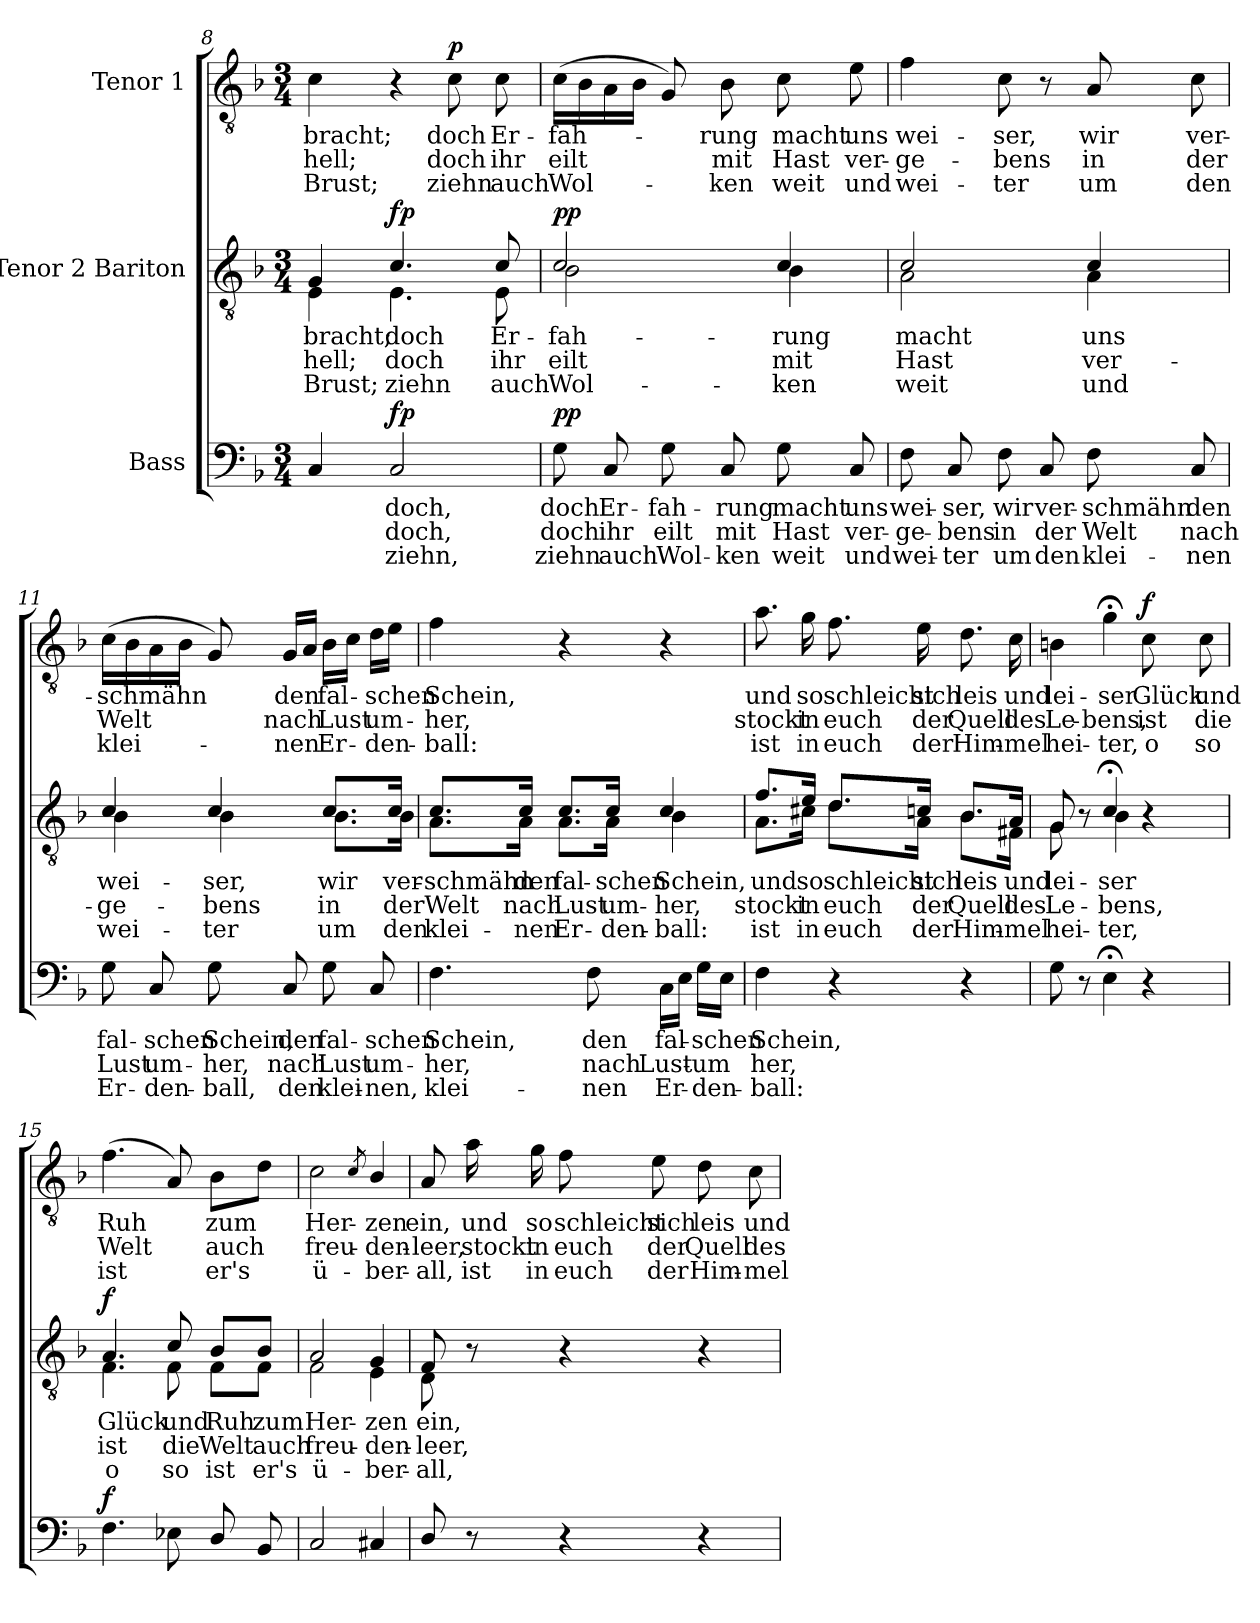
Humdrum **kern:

**kern	**text	**text	**text	**dynam	**kern	**text	**text	**text	**dynam	**kern	**text	**text	**text	**dynam
*part3	*part3	*part3	*part3	*part3	*part2	*part2	*part2	*part2	*part2	*part1	*part1	*part1	*part1	*part1
*staff3	*staff3	*staff3	*staff3	*staff3	*staff2	*staff2	*staff2	*staff2	*staff2	*staff1	*staff1	*staff1	*staff1	*staff1
*I"Bass	*	*	*	*	*I"Tenor 2 Bariton	*	*	*	*	*I"Tenor 1	*	*	*	*
*clefF4	*	*	*	*	*clefGv2	*	*	*	*	*clefGv2	*	*	*	*
*k[b-]	*	*	*	*	*k[b-]	*	*	*	*	*k[b-]	*	*	*	*
*M3/4	*	*	*	*	*M3/4	*	*	*	*	*M3/4	*	*	*	*
=8	=8	=8	=8	=8	=8	=8	=8	=8	=8	=8	=8	=8	=8	=8
!	!	!	!	!	!	!LO:LY:b	!LO:LY:b	!LO:LY:b	!	!	!LO:LY:b	!LO:LY:b	!LO:LY:b	!
*	*	*	*	*	*^	*	*	*	*	*	*	*	*	*
4C/	.	.	.	.	4G/	4E\	-bracht;	hell;	Brust;	.	4c\	-bracht;	hell;	Brust;	.
!	!LO:LY:b	!LO:LY:b	!LO:LY:b	!LO:DY:a	!	!	!LO:LY:b	!LO:LY:b	!LO:LY:b	!LO:DY:a	!	!	!	!	!
2C/	doch,	doch,	ziehn,	fp	4.c/	4.E\	doch	doch	ziehn	fp	4r	.	.	.	.
!	!	!	!	!	!	!	!	!	!	!	!	!LO:LY:b	!LO:LY:b	!LO:LY:b	!LO:DY:a
.	.	.	.	.	.	.	.	.	.	.	8c\	doch	doch	ziehn	p
!	!	!	!	!	!	!	!LO:LY:b	!LO:LY:b	!LO:LY:b	!	!	!LO:LY:b	!LO:LY:b	!LO:LY:b	!
.	.	.	.	.	8c/	8E\	Er-	ihr	auch	.	8c\	Er-	ihr	auch	.
=9	=9	=9	=9	=9	=9	=9	=9	=9	=9	=9	=9	=9	=9	=9	=9
!	!LO:LY:b	!LO:LY:b	!LO:LY:b	!LO:DY:a	!	!	!LO:LY:b	!LO:LY:b	!LO:LY:b	!LO:DY:a	!	!LO:LY:b	!LO:LY:b	!LO:LY:b	!
8G\	doch	doch	ziehn	pp	2c/	2B-\	-fah-	eilt	Wol-	pp	(16c\LL	-fah-	eilt	Wol-	.
.	.	.	.	.	.	.	.	.	.	.	16B-\	.	.	.	.
!	!LO:LY:b	!LO:LY:b	!LO:LY:b	!	!	!	!	!	!	!	!	!	!	!	!
8C/	Er-	ihr	auch	.	.	.	.	.	.	.	16A\	.	.	.	.
.	.	.	.	.	.	.	.	.	.	.	16B-\JJ	.	.	.	.
!	!LO:LY:b	!LO:LY:b	!LO:LY:b	!	!	!	!	!	!	!	!	!	!	!	!
8G\	-fah-	eilt	Wol-	.	.	.	.	.	.	.	8G/)	.	.	.	.
!	!LO:LY:b	!LO:LY:b	!LO:LY:b	!	!	!	!	!	!	!	!	!LO:LY:b	!LO:LY:b	!LO:LY:b	!
8C/	-rung	mit	-ken	.	.	.	.	.	.	.	8B-\	-rung	mit	-ken	.
!	!LO:LY:b	!LO:LY:b	!LO:LY:b	!	!	!	!LO:LY:b	!LO:LY:b	!LO:LY:b	!	!	!LO:LY:b	!LO:LY:b	!LO:LY:b	!
8G\	macht	Hast	weit	.	4c/	4B-\	-rung	mit	-ken	.	8c\	macht	Hast	weit	.
!	!LO:LY:b	!LO:LY:b	!LO:LY:b	!	!	!	!	!	!	!	!	!LO:LY:b	!LO:LY:b	!LO:LY:b	!
8C/	uns	ver-	und	.	.	.	.	.	.	.	8e\	uns	ver-	und	.
!!LO:LB:g=z
=10	=10	=10	=10	=10	=10	=10	=10	=10	=10	=10	=10	=10	=10	=10	=10
!	!LO:LY:b	!LO:LY:b	!LO:LY:b	!	!	!	!LO:LY:b	!LO:LY:b	!LO:LY:b	!	!	!LO:LY:b	!LO:LY:b	!LO:LY:b	!
8F\	wei-	-ge-	wei-	.	2c/	2A\	macht	Hast	weit	.	4f\	wei-	-ge-	wei-	.
!	!LO:LY:b	!LO:LY:b	!LO:LY:b	!	!	!	!	!	!	!	!	!	!	!	!
8C/	-ser,	-bens	-ter	.	.	.	.	.	.	.	.	.	.	.	.
!	!LO:LY:b	!LO:LY:b	!LO:LY:b	!	!	!	!	!	!	!	!	!LO:LY:b	!LO:LY:b	!LO:LY:b	!
8F\	wir	in	um	.	.	.	.	.	.	.	8c\	-ser,	-bens	-ter	.
!	!LO:LY:b	!LO:LY:b	!LO:LY:b	!	!	!	!	!	!	!	!	!	!	!	!
8C/	ver-	der	den	.	.	.	.	.	.	.	8r	.	.	.	.
!	!LO:LY:b	!LO:LY:b	!LO:LY:b	!	!	!	!LO:LY:b	!LO:LY:b	!LO:LY:b	!	!	!LO:LY:b	!LO:LY:b	!LO:LY:b	!
8F\	-schmähn	Welt	klei-	.	4c/	4A\	uns	ver-	und	.	8A/	wir	in	um	.
!	!LO:LY:b	!LO:LY:b	!LO:LY:b	!	!	!	!	!	!	!	!	!LO:LY:b	!LO:LY:b	!LO:LY:b	!
8C/	den	nach	-nen	.	.	.	.	.	.	.	8c\	ver-	der	den	.
=11	=11	=11	=11	=11	=11	=11	=11	=11	=11	=11	=11	=11	=11	=11	=11
!	!LO:LY:b	!LO:LY:b	!LO:LY:b	!	!	!	!LO:LY:b	!LO:LY:b	!LO:LY:b	!	!	!LO:LY:b	!LO:LY:b	!LO:LY:b	!
8G\	fal-	Lust	Er-	.	4c/	4B-\	wei-	-ge-	wei-	.	(16c\LL	-schmähn	Welt	klei-	.
.	.	.	.	.	.	.	.	.	.	.	16B-\	.	.	.	.
!	!LO:LY:b	!LO:LY:b	!LO:LY:b	!	!	!	!	!	!	!	!	!	!	!	!
8C/	-schen	um-	-den-	.	.	.	.	.	.	.	16A\	.	.	.	.
.	.	.	.	.	.	.	.	.	.	.	16B-\JJ	.	.	.	.
!	!LO:LY:b	!LO:LY:b	!LO:LY:b	!	!	!	!LO:LY:b	!LO:LY:b	!LO:LY:b	!	!	!	!	!	!
8G\	Schein,	-her,	-ball,	.	4c/	4B-\	-ser,	-bens	-ter	.	8G/)	.	.	.	.
!	!LO:LY:b	!LO:LY:b	!LO:LY:b	!	!	!	!	!	!	!	!	!LO:LY:b	!LO:LY:b	!LO:LY:b	!
8C/	den	nach	den	.	.	.	.	.	.	.	16G/LL	den	nach	-nen	.
.	.	.	.	.	.	.	.	.	.	.	16A/JJ	.	.	.	.
!	!LO:LY:b	!LO:LY:b	!LO:LY:b	!	!	!	!LO:LY:b	!LO:LY:b	!LO:LY:b	!	!	!LO:LY:b	!LO:LY:b	!LO:LY:b	!
8G\	fal-	Lust	klei-	.	8.c/L	8.B-\L	wir	in	um	.	16B-\LL	fal-	Lust	Er-	.
.	.	.	.	.	.	.	.	.	.	.	16c\JJ	.	.	.	.
!	!LO:LY:b	!LO:LY:b	!LO:LY:b	!	!	!	!	!	!	!	!	!LO:LY:b	!LO:LY:b	!LO:LY:b	!
8C/	-schen	um-	-nen,	.	.	.	.	.	.	.	16d\LL	-schen	um-	-den-	.
!	!	!	!	!	!	!	!LO:LY:b	!LO:LY:b	!LO:LY:b	!	!	!	!	!	!
.	.	.	.	.	16c/Jk	16B-\Jk	ver-	der	den	.	16e\JJ	.	.	.	.
!!LO:LB:g=z
=12	=12	=12	=12	=12	=12	=12	=12	=12	=12	=12	=12	=12	=12	=12	=12
!	!LO:LY:b	!LO:LY:b	!LO:LY:b	!	!	!	!LO:LY:b	!LO:LY:b	!LO:LY:b	!	!	!LO:LY:b	!LO:LY:b	!LO:LY:b	!
4.F\	Schein,	-her,	klei-	.	8.c/L	8.A\L	-schmähn	Welt	klei-	.	4f\	Schein,	-her,	-ball:	.
!	!	!	!	!	!	!	!LO:LY:b	!LO:LY:b	!LO:LY:b	!	!	!	!	!	!
.	.	.	.	.	16c/Jk	16A\Jk	den	nach	-nen	.	.	.	.	.	.
!	!	!	!	!	!	!	!LO:LY:b	!LO:LY:b	!LO:LY:b	!	!	!	!	!	!
.	.	.	.	.	8.c/L	8.A\L	fal-	Lust	Er-	.	4r	.	.	.	.
!	!LO:LY:b	!LO:LY:b	!LO:LY:b	!	!	!	!	!	!	!	!	!	!	!	!
8F\	den	nach	-nen	.	.	.	.	.	.	.	.	.	.	.	.
!	!	!	!	!	!	!	!LO:LY:b	!LO:LY:b	!LO:LY:b	!	!	!	!	!	!
.	.	.	.	.	16c/Jk	16A\Jk	-schen	um-	-den-	.	.	.	.	.	.
!	!LO:LY:b	!LO:LY:b	!LO:LY:b	!	!	!	!LO:LY:b	!LO:LY:b	!LO:LY:b	!	!	!	!	!	!
16C\LL	fal-	Lust-	Er-	.	4c/	4B-\	Schein,	-her,	-ball:	.	4r	.	.	.	.
16E\JJ	.	.	.	.	.	.	.	.	.	.	.	.	.	.	.
!	!LO:LY:b	!LO:LY:b	!LO:LY:b	!	!	!	!	!	!	!	!	!	!	!	!
16G\LL	-schen	-um	-den-	.	.	.	.	.	.	.	.	.	.	.	.
16E\JJ	.	.	.	.	.	.	.	.	.	.	.	.	.	.	.
=13	=13	=13	=13	=13	=13	=13	=13	=13	=13	=13	=13	=13	=13	=13	=13
!	!LO:LY:b	!LO:LY:b	!LO:LY:b	!	!	!	!LO:LY:b	!LO:LY:b	!LO:LY:b	!	!	!LO:LY:b	!LO:LY:b	!LO:LY:b	!
4F\	Schein,	her,	-ball:	.	8.f/L	8.A\L	und	stockt	ist	.	8.a\	und	stockt	ist	.
!	!	!	!	!	!	!	!LO:LY:b	!LO:LY:b	!LO:LY:b	!	!	!LO:LY:b	!LO:LY:b	!LO:LY:b	!
.	.	.	.	.	16e/Jk	16c#X\Jk	so	in	in	.	16g\	so	in	in	.
!	!	!	!	!	!	!	!LO:LY:b	!LO:LY:b	!LO:LY:b	!	!	!LO:LY:b	!LO:LY:b	!LO:LY:b	!
4r	.	.	.	.	8.d/L	8.d\L	schleicht	euch	euch	.	8.f\	schleicht	euch	euch	.
!	!	!	!	!	!	!	!LO:LY:b	!LO:LY:b	!LO:LY:b	!	!	!LO:LY:b	!LO:LY:b	!LO:LY:b	!
.	.	.	.	.	16cn/Jk	16A\Jk	sich	der	der	.	16e\	sich	der	der	.
!	!	!	!	!	!	!	!LO:LY:b	!LO:LY:b	!LO:LY:b	!	!	!LO:LY:b	!LO:LY:b	!LO:LY:b	!
4r	.	.	.	.	8.B-/L	8.B-\L	leis	Quell	Him-	.	8.d\	leis	Quell	Him-	.
!	!	!	!	!	!	!	!LO:LY:b	!LO:LY:b	!LO:LY:b	!	!	!LO:LY:b	!LO:LY:b	!LO:LY:b	!
.	.	.	.	.	16A/Jk	16F#X\Jk	und	des	-mel	.	16c\	und	des	-mel	.
!!LO:PB:g=z
=14	=14	=14	=14	=14	=14	=14	=14	=14	=14	=14	=14	=14	=14	=14	=14
!	!	!	!	!	!	!	!LO:LY:b	!LO:LY:b	!LO:LY:b	!	!	!LO:LY:b	!LO:LY:b	!LO:LY:b	!
8G\	.	.	.	.	8G/	8G\	lei-	Le-	hei-	.	4Bn\	lei-	Le-	hei-	.
8r	.	.	.	.	8r	8ryy	.	.	.	.	.	.	.	.	.
!	!	!	!	!	!	!	!LO:LY:b	!LO:LY:b	!LO:LY:b	!	!	!LO:LY:b	!LO:LY:b	!LO:LY:b	!
4E;<\	.	.	.	.	4c;</	4B-\	-ser	-bens,	-ter,	.	4g;<\	-ser	-bens,	-ter,	.
!	!	!	!	!	!	!	!	!	!	!	!	!LO:LY:b	!LO:LY:b	!LO:LY:b	!LO:DY:a
4r	.	.	.	.	4r	4ryy	.	.	.	.	8c\	Glück	ist	o	f
!	!	!	!	!	!	!	!	!	!	!	!	!LO:LY:b	!LO:LY:b	!LO:LY:b	!
.	.	.	.	.	.	.	.	.	.	.	8c\	und	die	so	.
=15	=15	=15	=15	=15	=15	=15	=15	=15	=15	=15	=15	=15	=15	=15	=15
!	!	!	!	!LO:DY:a	!	!	!LO:LY:b	!LO:LY:b	!LO:LY:b	!LO:DY:a	!	!LO:LY:b	!LO:LY:b	!LO:LY:b	!
4.F\	.	.	.	f	4.A/	4.F\	Glück	ist	o	f	(4.f\	Ruh	Welt	ist	.
!	!	!	!	!	!	!	!LO:LY:b	!LO:LY:b	!LO:LY:b	!	!	!	!	!	!
8E-X\	.	.	.	.	8c/	8F\	und	die	so	.	8A/)	.	.	.	.
!	!	!	!	!	!	!	!LO:LY:b	!LO:LY:b	!LO:LY:b	!	!	!LO:LY:b	!LO:LY:b	!LO:LY:b	!
8D/	.	.	.	.	8B-/L	8F\L	Ruh	Welt	ist	.	8B-\L	zum	auch	er's	.
!	!	!	!	!	!	!	!LO:LY:b	!LO:LY:b	!LO:LY:b	!	!	!	!	!	!
8BB-/	.	.	.	.	8B-/J	8F\J	zum	auch	er's	.	8d\J	.	.	.	.
!!LO:LB:g=z
=16	=16	=16	=16	=16	=16	=16	=16	=16	=16	=16	=16	=16	=16	=16	=16
!	!	!	!	!	!	!	!LO:LY:b	!LO:LY:b	!LO:LY:b	!	!	!LO:LY:b	!LO:LY:b	!LO:LY:b	!
2C/	.	.	.	.	2A/	2F\	Her-	freu-	ü-	.	2c\	Her-	freu-	ü-	.
.	.	.	.	.	.	.	.	.	.	.	8qc/	.	.	.	.
!	!	!	!	!	!	!	!LO:LY:b	!LO:LY:b	!LO:LY:b	!	!	!LO:LY:b	!LO:LY:b	!LO:LY:b	!
4C#X/	.	.	.	.	4G/	4E\	-zen	-den-	-ber-	.	4B-/	-zen	-den-	-ber-	.
=17	=17	=17	=17	=17	=17	=17	=17	=17	=17	=17	=17	=17	=17	=17	=17
!	!	!	!	!	!	!	!LO:LY:b	!LO:LY:b	!LO:LY:b	!	!	!LO:LY:b	!LO:LY:b	!LO:LY:b	!
8D/	.	.	.	.	8F/	8D\	ein,	-leer,	-all,	.	8A/	ein,	-leer,	-all,	.
!	!	!	!	!	!	!	!	!	!	!	!	!LO:LY:b	!LO:LY:b	!LO:LY:b	!
8r	.	.	.	.	8r	8ryy	.	.	.	.	16a\	und	stockt	ist	.
!	!	!	!	!	!	!	!	!	!	!	!	!LO:LY:b	!LO:LY:b	!LO:LY:b	!
.	.	.	.	.	.	.	.	.	.	.	16g\	so	in	in	.
!	!	!	!	!	!	!	!	!	!	!	!	!LO:LY:b	!LO:LY:b	!LO:LY:b	!
4r	.	.	.	.	4r	4ryy	.	.	.	.	8f\	schleicht	euch	euch	.
!	!	!	!	!	!	!	!	!	!	!	!	!LO:LY:b	!LO:LY:b	!LO:LY:b	!
.	.	.	.	.	.	.	.	.	.	.	8e\	sich	der	der	.
!	!	!	!	!	!	!	!	!	!	!	!	!LO:LY:b	!LO:LY:b	!LO:LY:b	!
4r	.	.	.	.	4r	4ryy	.	.	.	.	8d\	leis	Quell	Him-	.
!	!	!	!	!	!	!	!	!	!	!	!	!LO:LY:b	!LO:LY:b	!LO:LY:b	!
.	.	.	.	.	.	.	.	.	.	.	8c\	und	des	-mel	.
*	*	*	*	*	*v	*v	*	*	*	*	*	*	*	*	*
=	=	=	=	=	=	=	=	=	=	=	=	=	=	=
*-	*-	*-	*-	*-	*-	*-	*-	*-	*-	*-	*-	*-	*-	*-
